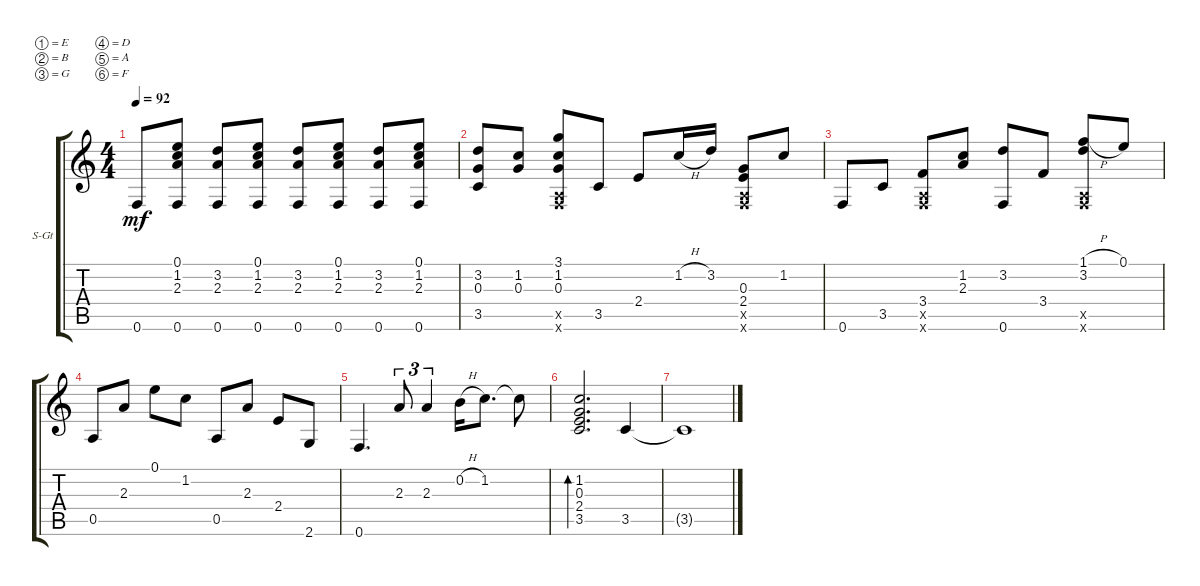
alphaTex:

\defaultSystemsLayout 4
\bracketExtendMode groupsimilarinstruments
\firstSystemTrackNameOrientation horizontal
\otherSystemsTrackNameOrientation horizontal
\track ("Steel Guitar" "S-Gt") {instrument acousticguitarsteel}
\staff {score tabs}
\tuning (E4 B3 G3 D3 A2 F2)
\ts (4 4)
\tempo 92
\clef g2
\ks c
0.6.8{dy mf} (0.1 1.2 2.3 0.6).8 (3.2 2.3 0.6).8 (0.1 1.2 2.3 0.6).8 (3.2 2.3 0.6).8 (0.1 1.2 2.3 0.6).8 (3.2 2.3 0.6).8 (0.1 1.2 2.3 0.6).8 |
(3.5 3.2 0.3).8 (1.2 0.3).8 (0.6{x} 0.5{x} 3.1 1.2 0.3).8 3.5.8 2.4.8 1.2{h}.16 3.2.16 (0.3 2.4 0.6{x} 0.5{x}).8 1.2.8 |
0.6.8 3.5.8 (3.4 0.6{x} 0.5{x}).8 (1.2 2.3).8 (3.2 0.6).8 3.4.8 (1.1{h} 0.6{x} 0.5{x} 3.2).8 0.1.8 |
0.5.8 2.3.8 0.1.8 1.2.8 0.5.8 2.3.8 2.4.8 2.6.8 |
0.6.4{d} 2.3.8{tu (3 2)} 2.3.4{tu (3 2)} 0.2{h}.16 1.2.8{d} 1.2{t}.8 |
(1.2 0.3 2.4 3.5).2{d bd 293} 3.5.4 |
3.5{t}.1
